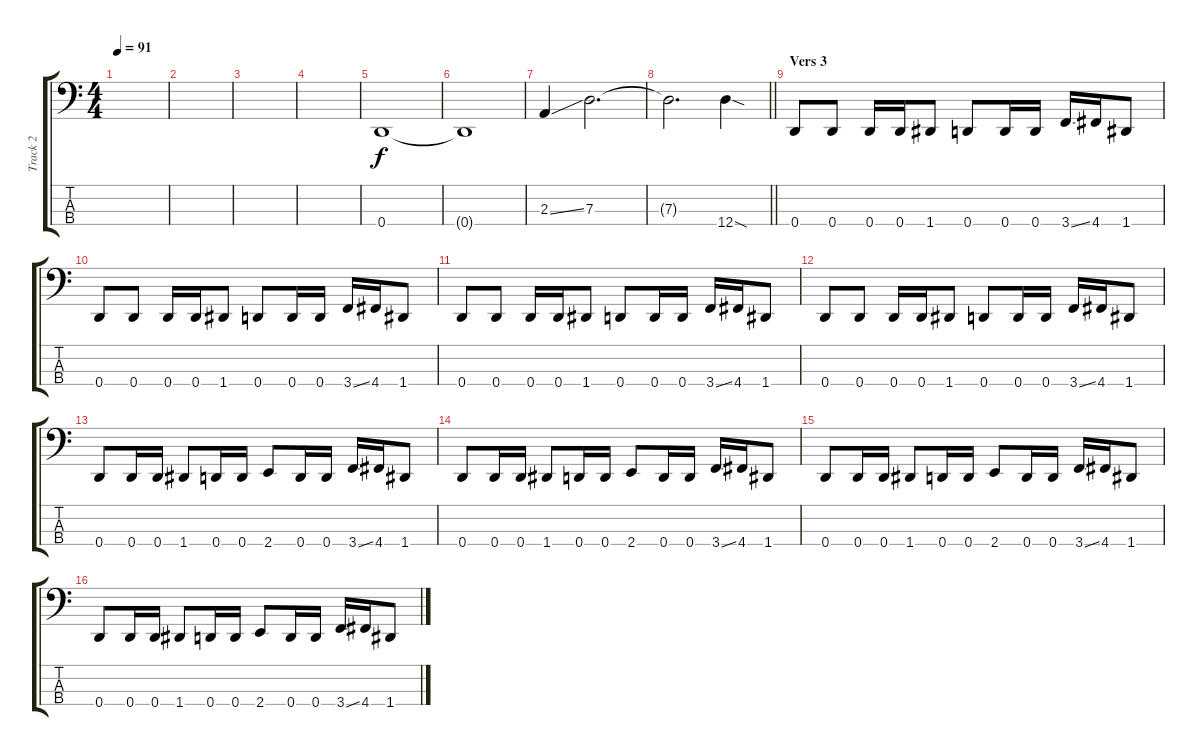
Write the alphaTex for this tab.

\track ("Track 2" "Track 2") {instrument electricbassfinger}
\staff {score tabs}
\tuning (F2 C2 G1 D1) {hide}
\ts (4 4)
\tempo 91
\clef f4
\ks c
|
|
|
|
0.4.1 |
0.4{t}.1 |
2.3{ss}.4 7.3.2{d} |
\barLineRight lightlight
7.3{t}.2{d} 12.4{sod}.4 |
\section ("" "Vers 3")
0.4.8 0.4.8 0.4.16 0.4.16 1.4.8 0.4.8 0.4.16 0.4.16 3.4{ss}.16 4.4.16 1.4.8 |
0.4.8 0.4.8 0.4.16 0.4.16 1.4.8 0.4.8 0.4.16 0.4.16 3.4{ss}.16 4.4.16 1.4.8 |
0.4.8 0.4.8 0.4.16 0.4.16 1.4.8 0.4.8 0.4.16 0.4.16 3.4{ss}.16 4.4.16 1.4.8 |
0.4.8 0.4.8 0.4.16 0.4.16 1.4.8 0.4.8 0.4.16 0.4.16 3.4{ss}.16 4.4.16 1.4.8 |
0.4.8 0.4.16 0.4.16 1.4.8 0.4.16 0.4.16 2.4.8 0.4.16 0.4.16 3.4{ss}.16 4.4.16 1.4.8 |
0.4.8 0.4.16 0.4.16 1.4.8 0.4.16 0.4.16 2.4.8 0.4.16 0.4.16 3.4{ss}.16 4.4.16 1.4.8 |
0.4.8 0.4.16 0.4.16 1.4.8 0.4.16 0.4.16 2.4.8 0.4.16 0.4.16 3.4{ss}.16 4.4.16 1.4.8 |
0.4.8 0.4.16 0.4.16 1.4.8 0.4.16 0.4.16 2.4.8 0.4.16 0.4.16 3.4{ss}.16 4.4.16 1.4.8
